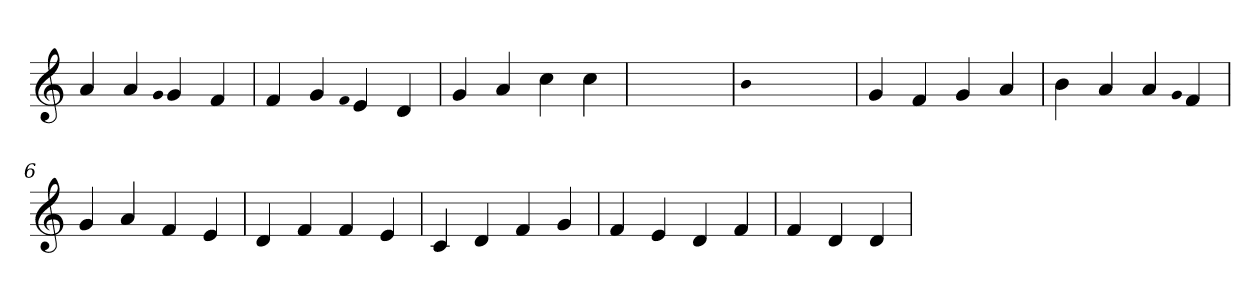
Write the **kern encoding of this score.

**kern
*part1
*staff1
*clefG2
=1
4a
4a
qqg
4g
4f
=2
4f
4g
qqf
4e
4d
=3
4g
4a
4cc
4cc
=4
1ryy
=4
qqb
1ryy
=4
4g
4f
4g
4a
=5
4b
4a
4a
qqg
4f
=6
4g
4a
4f
4e
=7
4d
4f
4f
4e
=8
4c
4d
4f
4g
=9
4f
4e
4d
4f
=10
4f
4d
4d
=
*-
